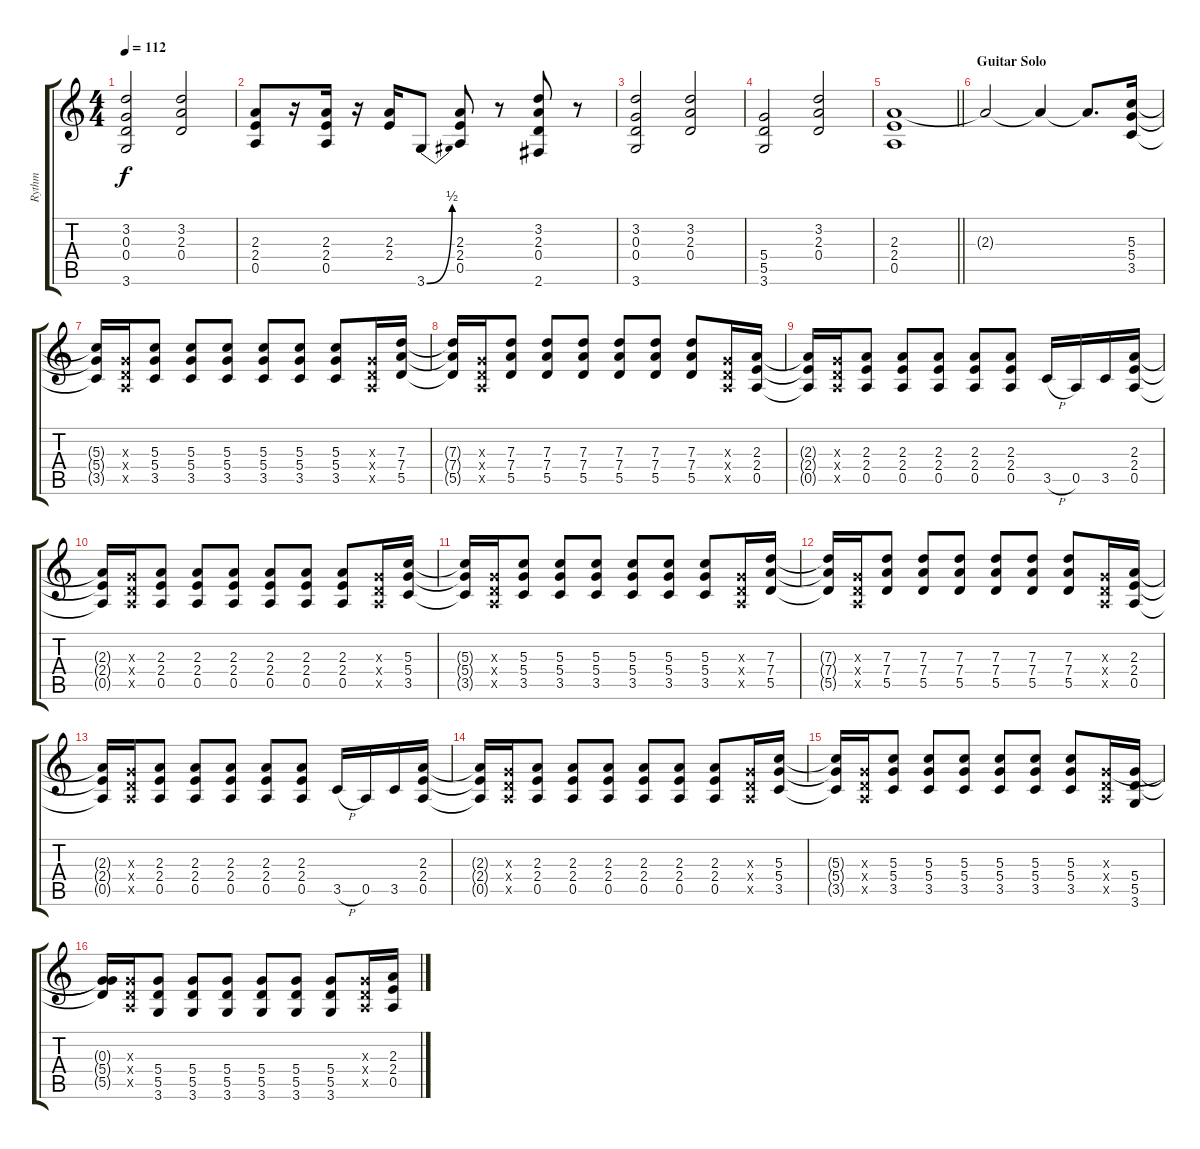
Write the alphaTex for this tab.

\track ("Rythm" "Rythm") {instrument electricguitarclean}
\staff {score tabs}
\tuning (E4 B3 G3 D3 A2 E2) {hide}
\ts (4 4)
\tempo 112
\clef g2
\ks c
(3.2 0.3 0.4 3.6).2{dy f} (3.2 2.3 0.4).2 |
(2.3 2.4 0.5).8 r.16 (2.3 2.4 0.5).16 r.16 (2.3 2.4).16 3.6{be (bend 0 0 60 2)}.8 (2.3 2.4 0.5).8 r.8 (3.2 2.3 0.4 2.6).8 r.8 |
(3.2 0.3 0.4 3.6).2 (3.2 2.3 0.4).2 |
(5.4 5.5 3.6).2 (3.2 2.3 0.4).2 |
\barLineRight lightlight
(2.3 2.4 0.5).1 |
\section ("" "Guitar Solo")
2.3{t}.2 2.3{t}.4 2.3{t}.8{d} (5.3 5.4 3.5).16 |
(5.3{t} 5.4{t} 3.5{t}).16 (0.3{x} 0.4{x} 0.5{x}).16 (5.3 5.4 3.5).8 (5.3 5.4 3.5).8 (5.3 5.4 3.5).8 (5.3 5.4 3.5).8 (5.3 5.4 3.5).8 (5.3 5.4 3.5).8 (0.3{x} 0.4{x} 0.5{x}).16 (7.3 7.4 5.5).16 |
(7.3{t} 7.4{t} 5.5{t}).16 (0.3{x} 0.4{x} 0.5{x}).16 (7.3 7.4 5.5).8 (7.3 7.4 5.5).8 (7.3 7.4 5.5).8 (7.3 7.4 5.5).8 (7.3 7.4 5.5).8 (7.3 7.4 5.5).8 (0.3{x} 0.4{x} 0.5{x}).16 (2.3 2.4 0.5).16 |
(2.3{t} 2.4{t} 0.5{t}).16 (0.3{x} 0.4{x} 0.5{x}).16 (2.3 2.4 0.5).8 (2.3 2.4 0.5).8 (2.3 2.4 0.5).8 (2.3 2.4 0.5).8 (2.3 2.4 0.5).8 3.5{h}.16 0.5.16 3.5.16 (2.3 2.4 0.5).16 |
(2.3{t} 2.4{t} 0.5{t}).16 (0.3{x} 0.4{x} 0.5{x}).16 (2.3 2.4 0.5).8 (2.3 2.4 0.5).8 (2.3 2.4 0.5).8 (2.3 2.4 0.5).8 (2.3 2.4 0.5).8 (2.3 2.4 0.5).8 (0.3{x} 0.4{x} 0.5{x}).16 (5.3 5.4 3.5).16 |
(5.3{t} 5.4{t} 3.5{t}).16 (0.3{x} 0.4{x} 0.5{x}).16 (5.3 5.4 3.5).8 (5.3 5.4 3.5).8 (5.3 5.4 3.5).8 (5.3 5.4 3.5).8 (5.3 5.4 3.5).8 (5.3 5.4 3.5).8 (0.3{x} 0.4{x} 0.5{x}).16 (7.3 7.4 5.5).16 |
(7.3{t} 7.4{t} 5.5{t}).16 (0.3{x} 0.4{x} 0.5{x}).16 (7.3 7.4 5.5).8 (7.3 7.4 5.5).8 (7.3 7.4 5.5).8 (7.3 7.4 5.5).8 (7.3 7.4 5.5).8 (7.3 7.4 5.5).8 (0.3{x} 0.4{x} 0.5{x}).16 (2.3 2.4 0.5).16 |
(2.3{t} 2.4{t} 0.5{t}).16 (0.3{x} 0.4{x} 0.5{x}).16 (2.3 2.4 0.5).8 (2.3 2.4 0.5).8 (2.3 2.4 0.5).8 (2.3 2.4 0.5).8 (2.3 2.4 0.5).8 3.5{h}.16 0.5.16 3.5.16 (2.3 2.4 0.5).16 |
(2.3{t} 2.4{t} 0.5{t}).16 (0.3{x} 0.4{x} 0.5{x}).16 (2.3 2.4 0.5).8 (2.3 2.4 0.5).8 (2.3 2.4 0.5).8 (2.3 2.4 0.5).8 (2.3 2.4 0.5).8 (2.3 2.4 0.5).8 (0.3{x} 0.4{x} 0.5{x}).16 (5.3 5.4 3.5).16 |
(5.3{t} 5.4{t} 3.5{t}).16 (0.3{x} 0.4{x} 0.5{x}).16 (5.3 5.4 3.5).8 (5.3 5.4 3.5).8 (5.3 5.4 3.5).8 (5.3 5.4 3.5).8 (5.3 5.4 3.5).8 (5.3 5.4 3.5).8 (0.3{x} 0.4{x} 0.5{x}).16 (5.4 5.5 3.6).16 |
(0.3{t} 5.4{t} 5.5{t}).16 (0.3{x} 0.4{x} 0.5{x}).16 (5.4 5.5 3.6).8 (5.4 5.5 3.6).8 (5.4 5.5 3.6).8 (5.4 5.5 3.6).8 (5.4 5.5 3.6).8 (5.4 5.5 3.6).8 (0.3{x} 0.4{x} 0.5{x}).16 (2.3 2.4 0.5).16
